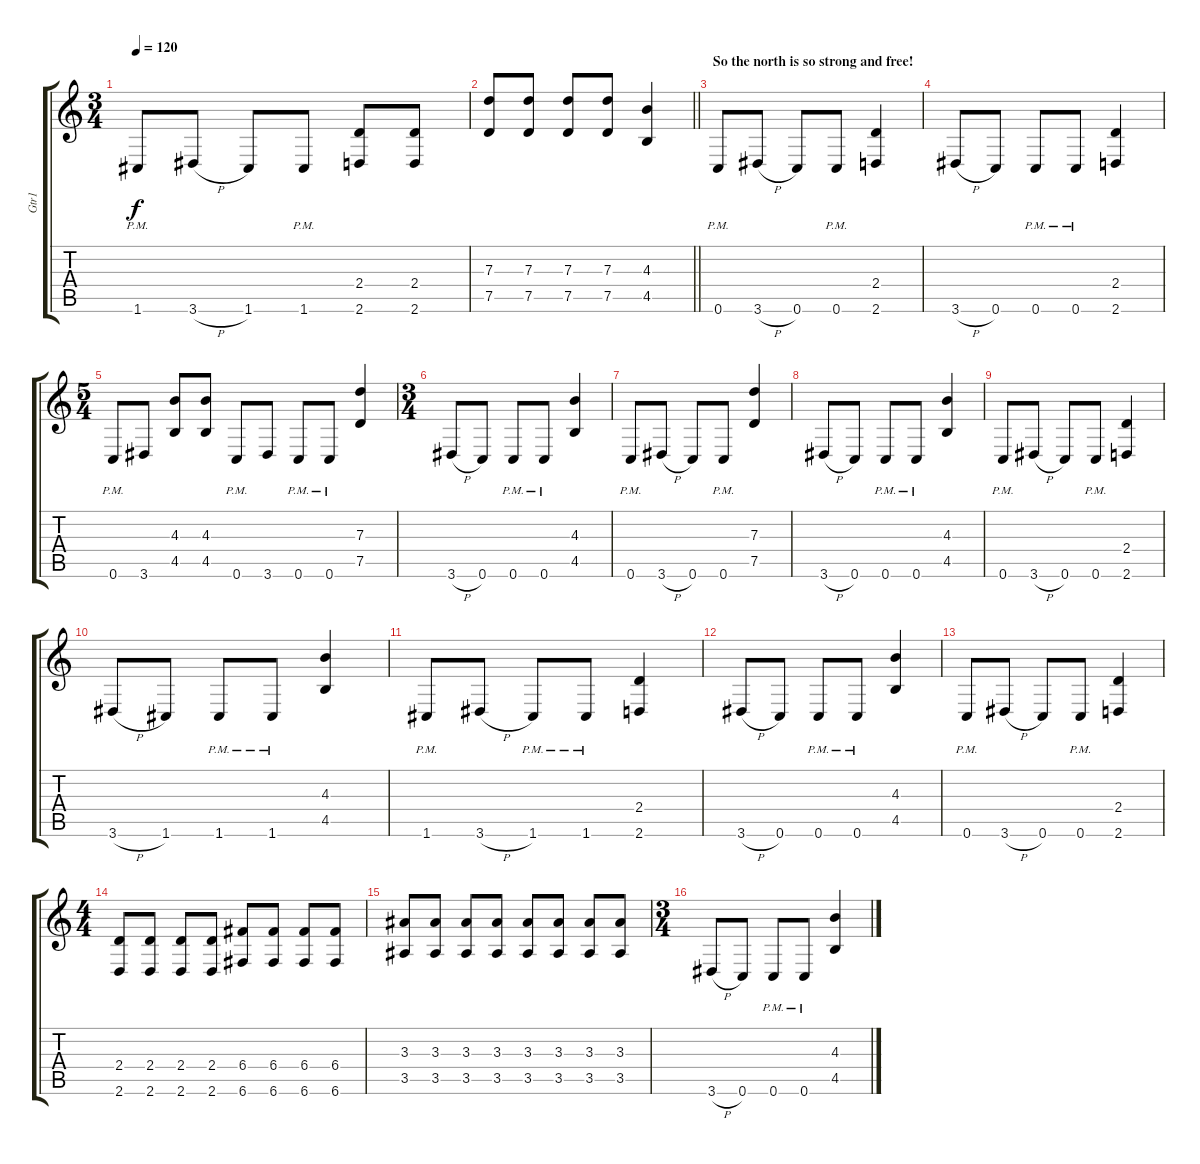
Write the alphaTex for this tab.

\track ("Gtr1" "Gtr1") {instrument distortionguitar}
\staff {score tabs}
\tuning (E4 C4 G3 C3 G2 C2) {hide}
\ts (3 4)
\tempo 120
\clef g2
\ks c
1.6{pm}.8{dy f} 3.6{h}.8 1.6.8 1.6{pm}.8 (2.4 2.6).8 (2.4 2.6).8 |
\barLineRight lightlight
(7.3 7.5).8 (7.3 7.5).8 (7.3 7.5).8 (7.3 7.5).8 (4.3 4.5).4 |
\section ("" "So the north is so strong and free!")
0.6{pm}.8 3.6{h}.8 0.6.8 0.6{pm}.8 (2.4 2.6).4 |
3.6{h}.8 0.6.8 0.6{pm}.8 0.6{pm}.8 (2.4 2.6).4 |
\ts (5 4)
0.6{pm}.8 3.6.8 (4.3 4.5).8 (4.3 4.5).8 0.6{pm}.8 3.6.8 0.6{pm}.8 0.6{pm}.8 (7.3 7.5).4 |
\ts (3 4)
3.6{h}.8 0.6.8 0.6{pm}.8 0.6{pm}.8 (4.3 4.5).4 |
0.6{pm}.8 3.6{h}.8 0.6.8 0.6{pm}.8 (7.3 7.5).4 |
3.6{h}.8 0.6.8 0.6{pm}.8 0.6{pm}.8 (4.3 4.5).4 |
0.6{pm}.8 3.6{h}.8 0.6.8 0.6{pm}.8 (2.4 2.6).4 |
3.6{h}.8 1.6.8 1.6{pm}.8 1.6{pm}.8 (4.3 4.5).4 |
1.6{pm}.8 3.6{h}.8 1.6{pm}.8 1.6{pm}.8 (2.4 2.6).4 |
3.6{h}.8 0.6.8 0.6{pm}.8 0.6{pm}.8 (4.3 4.5).4 |
0.6{pm}.8 3.6{h}.8 0.6.8 0.6{pm}.8 (2.4 2.6).4 |
\ts (4 4)
(2.4 2.6).8 (2.4 2.6).8 (2.4 2.6).8 (2.4 2.6).8 (6.4 6.6).8 (6.4 6.6).8 (6.4 6.6).8 (6.4 6.6).8 |
(3.3 3.5).8 (3.3 3.5).8 (3.3 3.5).8 (3.3 3.5).8 (3.3 3.5).8 (3.3 3.5).8 (3.3 3.5).8 (3.3 3.5).8 |
\ts (3 4)
3.6{h}.8 0.6.8 0.6{pm}.8 0.6{pm}.8 (4.3 4.5).4
